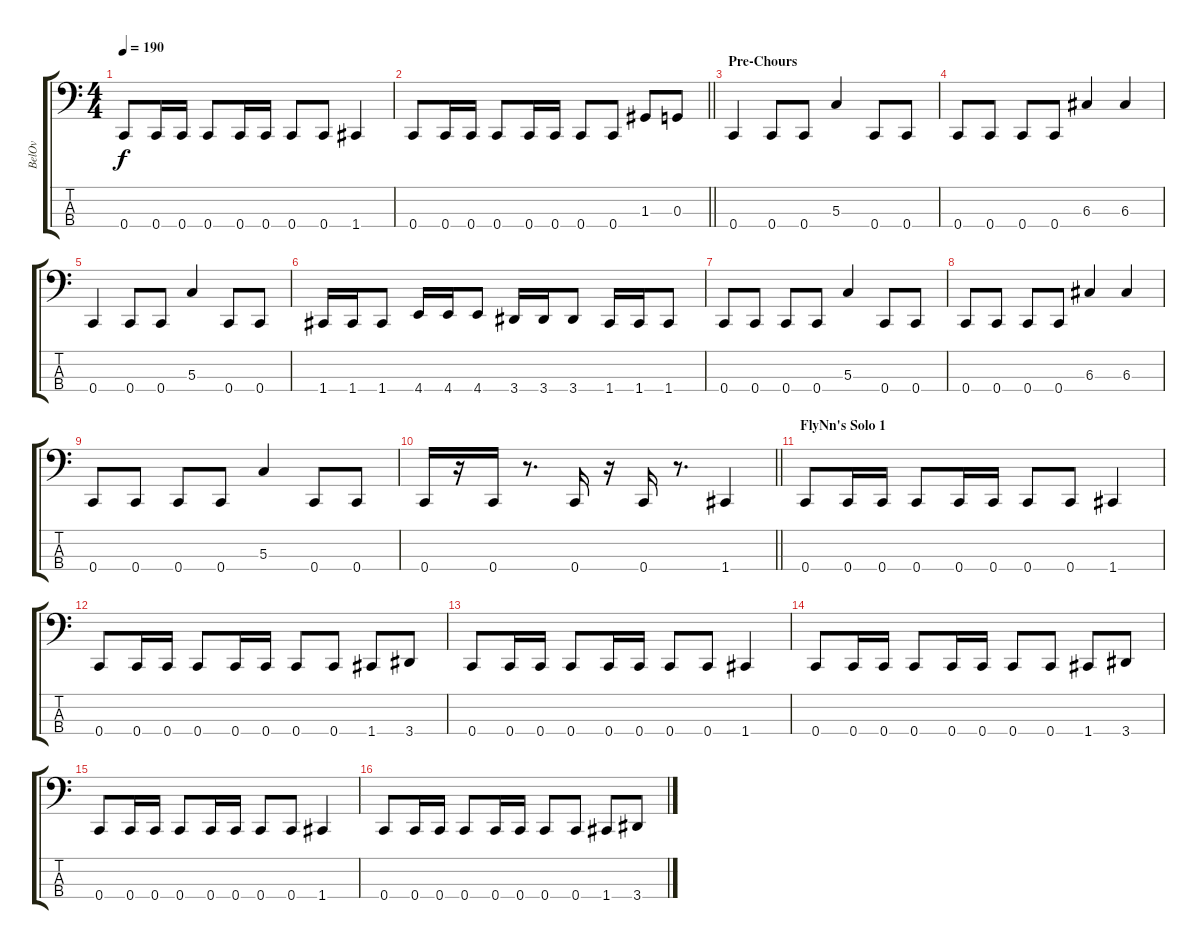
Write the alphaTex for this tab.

\track ("BelOv" "BelOv") {instrument electricbasspick}
\staff {score tabs}
\tuning (F2 C2 G1 C1) {hide}
\ts (4 4)
\tempo 190
\clef f4
\ks c
0.4.8{dy f} 0.4.16 0.4.16 0.4.8 0.4.16 0.4.16 0.4.8 0.4.8 1.4.4 |
\barLineRight lightlight
0.4.8 0.4.16 0.4.16 0.4.8 0.4.16 0.4.16 0.4.8 0.4.8 1.3.8 0.3.8 |
\section ("" "Pre-Chours")
0.4.4 0.4.8 0.4.8 5.3.4 0.4.8 0.4.8 |
0.4.8 0.4.8 0.4.8 0.4.8 6.3.4 6.3.4 |
0.4.4 0.4.8 0.4.8 5.3.4 0.4.8 0.4.8 |
1.4.16 1.4.16 1.4.8 4.4.16 4.4.16 4.4.8 3.4.16 3.4.16 3.4.8 1.4.16 1.4.16 1.4.8 |
0.4.8 0.4.8 0.4.8 0.4.8 5.3.4 0.4.8 0.4.8 |
0.4.8 0.4.8 0.4.8 0.4.8 6.3.4 6.3.4 |
0.4.8 0.4.8 0.4.8 0.4.8 5.3.4 0.4.8 0.4.8 |
\barLineRight lightlight
0.4.16 r.16 0.4.16 r.8{d} 0.4.16 r.16 0.4.16 r.8{d} 1.4.4 |
\section ("" "FlyNn's Solo 1")
0.4.8 0.4.16 0.4.16 0.4.8 0.4.16 0.4.16 0.4.8 0.4.8 1.4.4 |
0.4.8 0.4.16 0.4.16 0.4.8 0.4.16 0.4.16 0.4.8 0.4.8 1.4.8 3.4.8 |
0.4.8 0.4.16 0.4.16 0.4.8 0.4.16 0.4.16 0.4.8 0.4.8 1.4.4 |
0.4.8 0.4.16 0.4.16 0.4.8 0.4.16 0.4.16 0.4.8 0.4.8 1.4.8 3.4.8 |
0.4.8 0.4.16 0.4.16 0.4.8 0.4.16 0.4.16 0.4.8 0.4.8 1.4.4 |
0.4.8 0.4.16 0.4.16 0.4.8 0.4.16 0.4.16 0.4.8 0.4.8 1.4.8 3.4.8
